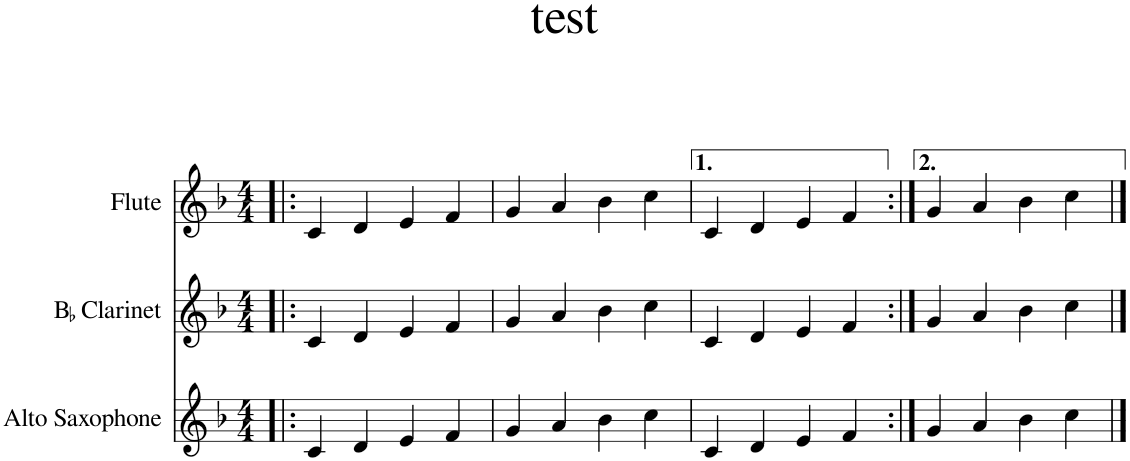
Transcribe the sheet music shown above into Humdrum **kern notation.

**kern	**kern	**kern
*part3	*part2	*part1
*staff3	*staff2	*staff1
*I"Alto Saxophone	*I"BaccidentalFlat Clarinet	*I"Flute
*I'A. Sax.	*I'BaccidentalFlat Cl.	*I'Fl.
*clefG2	*clefG2	*clefG2
*ITrd5c9	*ITrd1c2	*
*k[b-]	*k[b-]	*k[b-]
*M4/4	*M4/4	*M4/4
=1!|:	=1!|:	=1!|:
4c/	4c/	4c/
4d/	4d/	4d/
4e/	4e/	4e/
4f/	4f/	4f/
=2	=2	=2
4g/	4g/	4g/
4a/	4a/	4a/
4b-\	4b-\	4b-\
4cc\	4cc\	4cc\
=3	=3	=3
4c/	4c/	4c/
4d/	4d/	4d/
4e/	4e/	4e/
4f/	4f/	4f/
=4:|!	=4:|!	=4:|!
4g/	4g/	4g/
4a/	4a/	4a/
4b-\	4b-\	4b-\
4cc\	4cc\	4cc\
==	==	==
*-	*-	*-
